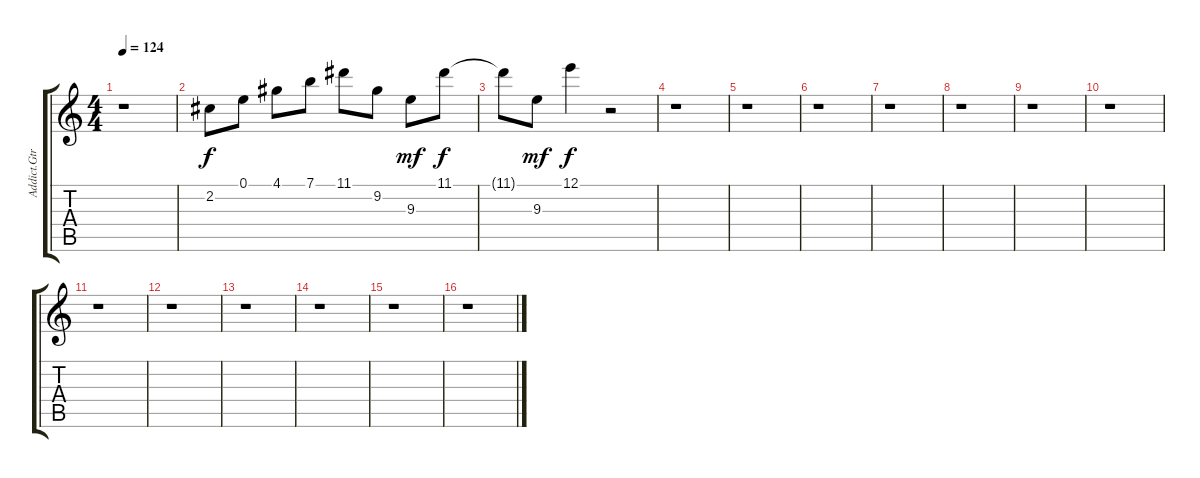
\track ("Addict.Gtr" "Addict.Gtr") {instrument acousticguitarnylon}
\staff {score tabs}
\tuning (E4 B3 G3 D3 A2 E2) {hide}
\ts (4 4)
\tempo 124
\clef g2
\ks c
r.1{dy f} |
2.2.8 0.1.8 4.1.8 7.1.8 11.1.8 9.2.8 9.3.8{dy mf} 11.1.8{dy f} |
11.1{t}.8 9.3.8{dy mf} 12.1.4{dy f} r.2 |
r.1 |
r.1 |
r.1 |
r.1 |
r.1 |
r.1 |
r.1 |
r.1 |
r.1 |
r.1 |
r.1 |
r.1 |
r.1
